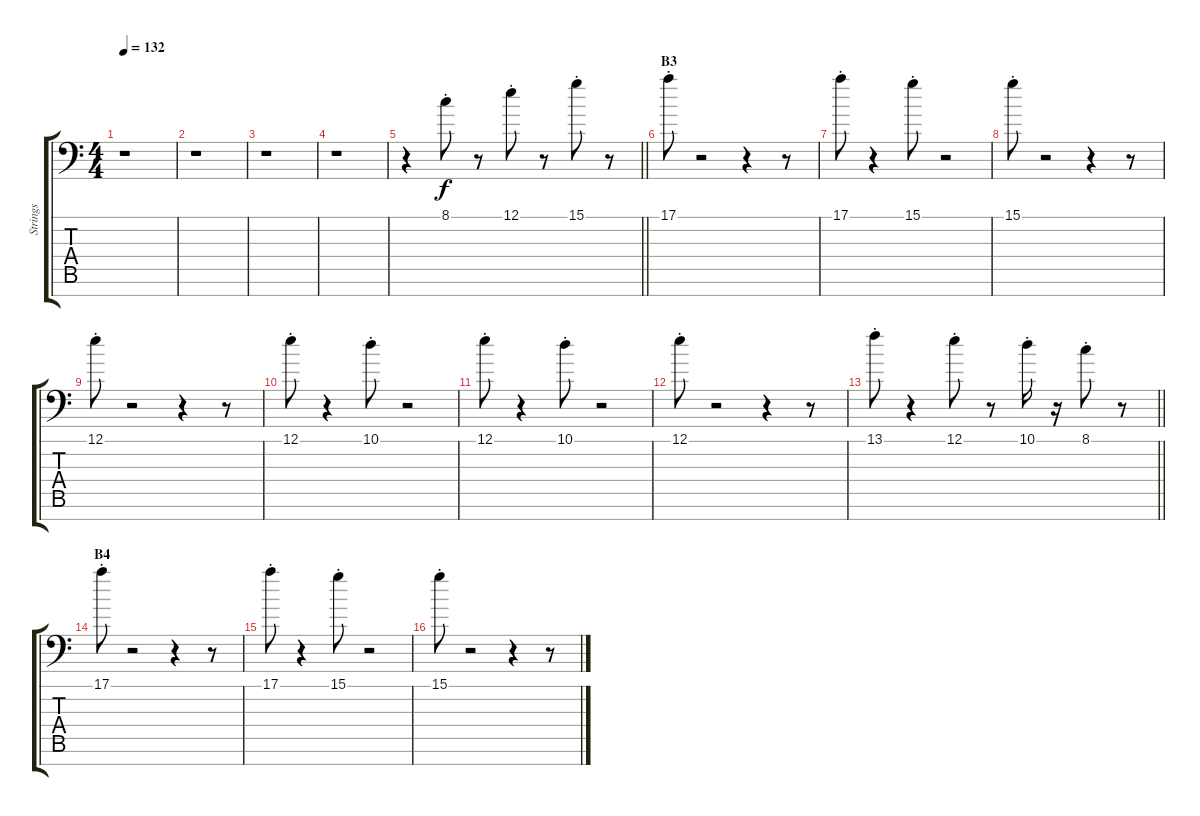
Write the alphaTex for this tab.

\track ("Strings" "Strings") {instrument stringensemble1}
\staff {score tabs}
\tuning (E4 B3 G3 D3 A2 E2 C-1) {hide}
\ts (4 4)
\tempo 132
\clef f4
\ks c
r.1{dy f} |
r.1 |
r.1 |
r.1 |
\barLineRight lightlight
r.4 8.1{st}.8 r.8 12.1{st}.8 r.8 15.1{st}.8 r.8 |
\section ("" "B3")
17.1{st}.8 r.2 r.4 r.8 |
17.1{st}.8 r.4 15.1{st}.8 r.2 |
15.1{st}.8 r.2 r.4 r.8 |
12.1{st}.8 r.2 r.4 r.8 |
12.1{st}.8 r.4 10.1{st}.8 r.2 |
12.1{st}.8 r.4 10.1{st}.8 r.2 |
12.1{st}.8 r.2 r.4 r.8 |
\barLineRight lightlight
13.1{st}.8 r.4 12.1{st}.8 r.8 10.1{st}.16 r.16 8.1{st}.8 r.8 |
\section ("" "B4")
17.1{st}.8 r.2 r.4 r.8 |
17.1{st}.8 r.4 15.1{st}.8 r.2 |
15.1{st}.8 r.2 r.4 r.8
